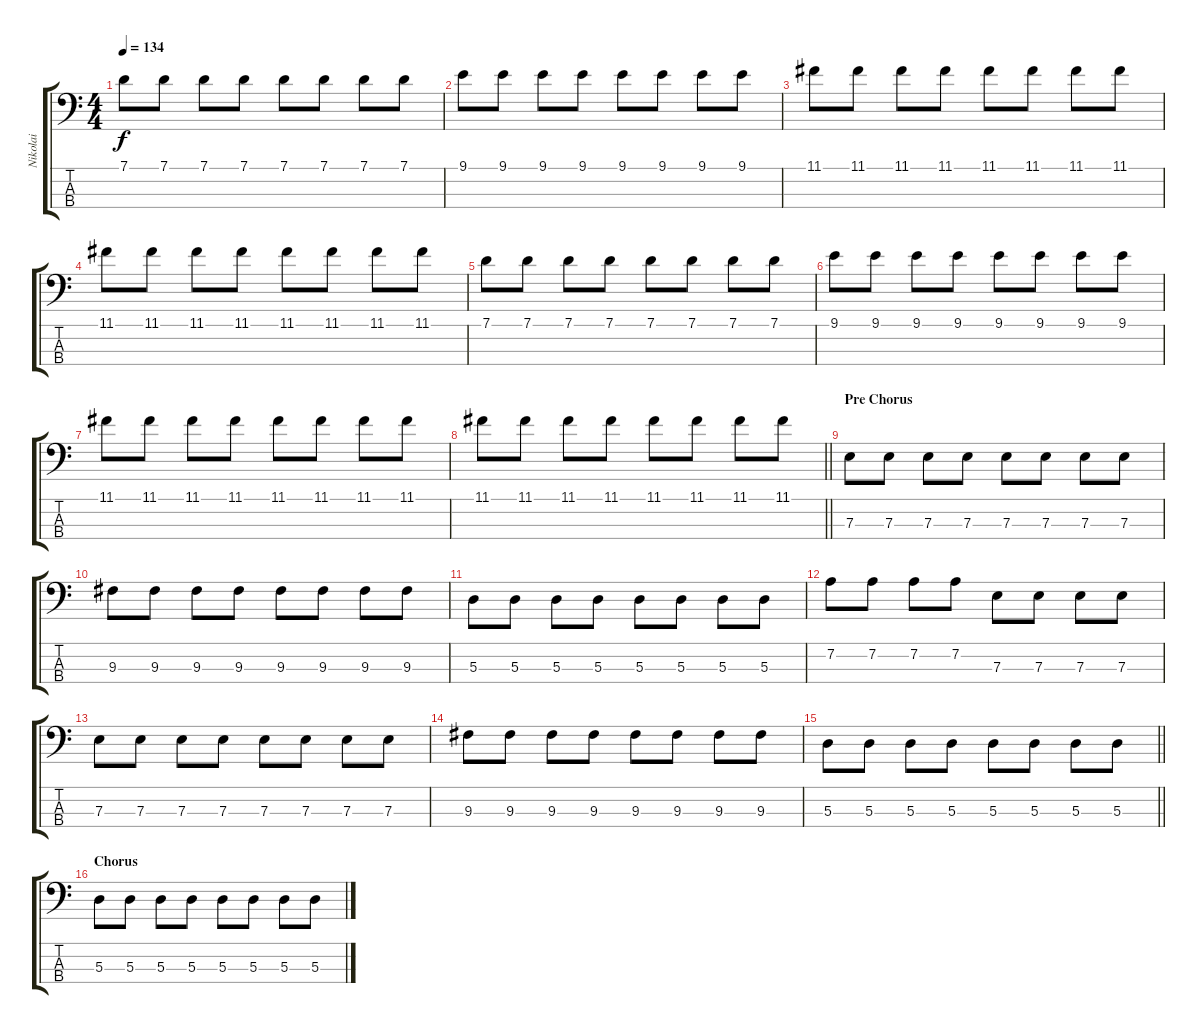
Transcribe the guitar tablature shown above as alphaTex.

\track ("Nikolai" "Nikolai") {instrument electricbasspick}
\staff {score tabs}
\tuning (G2 D2 A1 E1) {hide}
\ts (4 4)
\tempo 134
\clef f4
\ks c
7.1.8{dy f} 7.1.8 7.1.8 7.1.8 7.1.8 7.1.8 7.1.8 7.1.8 |
9.1.8 9.1.8 9.1.8 9.1.8 9.1.8 9.1.8 9.1.8 9.1.8 |
11.1.8 11.1.8 11.1.8 11.1.8 11.1.8 11.1.8 11.1.8 11.1.8 |
11.1.8 11.1.8 11.1.8 11.1.8 11.1.8 11.1.8 11.1.8 11.1.8 |
7.1.8 7.1.8 7.1.8 7.1.8 7.1.8 7.1.8 7.1.8 7.1.8 |
9.1.8 9.1.8 9.1.8 9.1.8 9.1.8 9.1.8 9.1.8 9.1.8 |
11.1.8 11.1.8 11.1.8 11.1.8 11.1.8 11.1.8 11.1.8 11.1.8 |
\barLineRight lightlight
11.1.8 11.1.8 11.1.8 11.1.8 11.1.8 11.1.8 11.1.8 11.1.8 |
\section ("" "Pre Chorus")
7.3.8 7.3.8 7.3.8 7.3.8 7.3.8 7.3.8 7.3.8 7.3.8 |
9.3.8 9.3.8 9.3.8 9.3.8 9.3.8 9.3.8 9.3.8 9.3.8 |
5.3.8 5.3.8 5.3.8 5.3.8 5.3.8 5.3.8 5.3.8 5.3.8 |
7.2.8 7.2.8 7.2.8 7.2.8 7.3.8 7.3.8 7.3.8 7.3.8 |
7.3.8 7.3.8 7.3.8 7.3.8 7.3.8 7.3.8 7.3.8 7.3.8 |
9.3.8 9.3.8 9.3.8 9.3.8 9.3.8 9.3.8 9.3.8 9.3.8 |
\barLineRight lightlight
5.3.8 5.3.8 5.3.8 5.3.8 5.3.8 5.3.8 5.3.8 5.3.8 |
\section ("" "Chorus")
5.3.8 5.3.8 5.3.8 5.3.8 5.3.8 5.3.8 5.3.8 5.3.8
